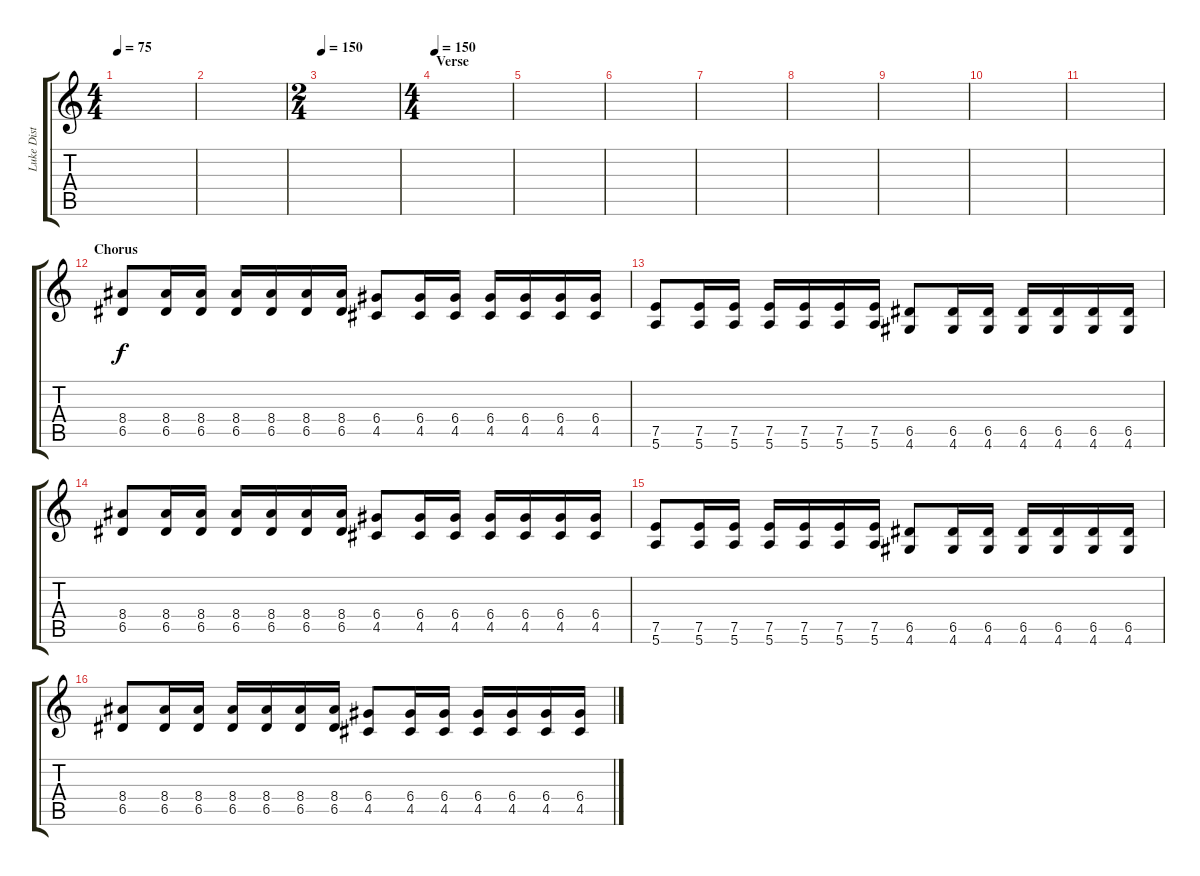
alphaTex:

\track ("Luke Dist" "Luke Dist") {instrument distortionguitar}
\staff {score tabs}
\tuning (E4 B3 G3 D3 A2 E2) {hide}
\ts (4 4)
\tempo 75
\clef g2
\ks c
|
|
\ts (2 4)
\tempo 150
|
\ts (4 4)
\section ("" "Verse")
\tempo 150
|
|
|
|
|
|
|
|
\section ("" "Chorus")
(8.4 6.5).8 (8.4 6.5).16 (8.4 6.5).16 (8.4 6.5).16 (8.4 6.5).16 (8.4 6.5).16 (8.4 6.5).16 (6.4 4.5).8 (6.4 4.5).16 (6.4 4.5).16 (6.4 4.5).16 (6.4 4.5).16 (6.4 4.5).16 (6.4 4.5).16 |
(7.5 5.6).8 (7.5 5.6).16 (7.5 5.6).16 (7.5 5.6).16 (7.5 5.6).16 (7.5 5.6).16 (7.5 5.6).16 (6.5 4.6).8 (6.5 4.6).16 (6.5 4.6).16 (6.5 4.6).16 (6.5 4.6).16 (6.5 4.6).16 (6.5 4.6).16 |
(8.4 6.5).8 (8.4 6.5).16 (8.4 6.5).16 (8.4 6.5).16 (8.4 6.5).16 (8.4 6.5).16 (8.4 6.5).16 (6.4 4.5).8 (6.4 4.5).16 (6.4 4.5).16 (6.4 4.5).16 (6.4 4.5).16 (6.4 4.5).16 (6.4 4.5).16 |
(7.5 5.6).8 (7.5 5.6).16 (7.5 5.6).16 (7.5 5.6).16 (7.5 5.6).16 (7.5 5.6).16 (7.5 5.6).16 (6.5 4.6).8 (6.5 4.6).16 (6.5 4.6).16 (6.5 4.6).16 (6.5 4.6).16 (6.5 4.6).16 (6.5 4.6).16 |
(8.4 6.5).8 (8.4 6.5).16 (8.4 6.5).16 (8.4 6.5).16 (8.4 6.5).16 (8.4 6.5).16 (8.4 6.5).16 (6.4 4.5).8 (6.4 4.5).16 (6.4 4.5).16 (6.4 4.5).16 (6.4 4.5).16 (6.4 4.5).16 (6.4 4.5).16
